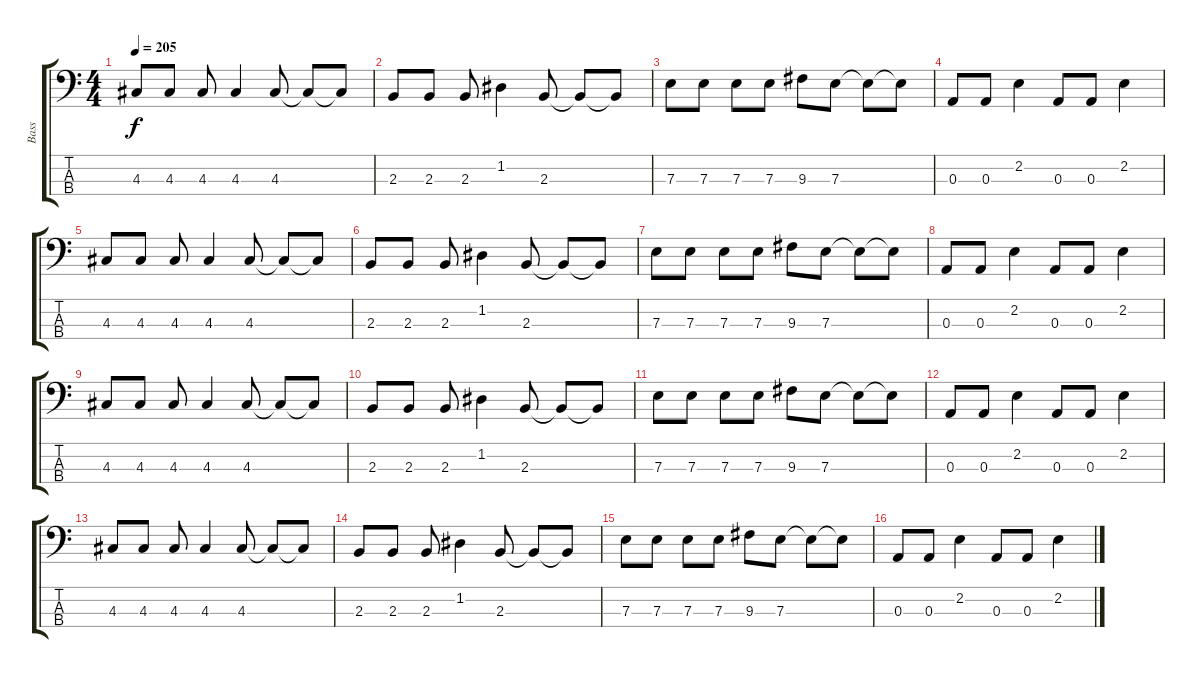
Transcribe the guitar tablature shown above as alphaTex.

\track ("Bass" "Bass") {instrument electricbassfinger}
\staff {score tabs}
\tuning (G2 D2 A1 E1) {hide}
\ts (4 4)
\tempo 205
\clef f4
\ks c
4.3.8{dy f} 4.3.8 4.3.8 4.3.4 4.3.8 4.3{t}.8 4.3{t}.8 |
2.3.8 2.3.8 2.3.8 1.2.4 2.3.8 2.3{t}.8 2.3{t}.8 |
7.3.8 7.3.8 7.3.8 7.3.8 9.3.8 7.3.8 7.3{t}.8 7.3{t}.8 |
0.3.8 0.3.8 2.2.4 0.3.8 0.3.8 2.2.4 |
4.3.8 4.3.8 4.3.8 4.3.4 4.3.8 4.3{t}.8 4.3{t}.8 |
2.3.8 2.3.8 2.3.8 1.2.4 2.3.8 2.3{t}.8 2.3{t}.8 |
7.3.8 7.3.8 7.3.8 7.3.8 9.3.8 7.3.8 7.3{t}.8 7.3{t}.8 |
0.3.8 0.3.8 2.2.4 0.3.8 0.3.8 2.2.4 |
4.3.8 4.3.8 4.3.8 4.3.4 4.3.8 4.3{t}.8 4.3{t}.8 |
2.3.8 2.3.8 2.3.8 1.2.4 2.3.8 2.3{t}.8 2.3{t}.8 |
7.3.8 7.3.8 7.3.8 7.3.8 9.3.8 7.3.8 7.3{t}.8 7.3{t}.8 |
0.3.8 0.3.8 2.2.4 0.3.8 0.3.8 2.2.4 |
4.3.8 4.3.8 4.3.8 4.3.4 4.3.8 4.3{t}.8 4.3{t}.8 |
2.3.8 2.3.8 2.3.8 1.2.4 2.3.8 2.3{t}.8 2.3{t}.8 |
7.3.8 7.3.8 7.3.8 7.3.8 9.3.8 7.3.8 7.3{t}.8 7.3{t}.8 |
0.3.8 0.3.8 2.2.4 0.3.8 0.3.8 2.2.4
